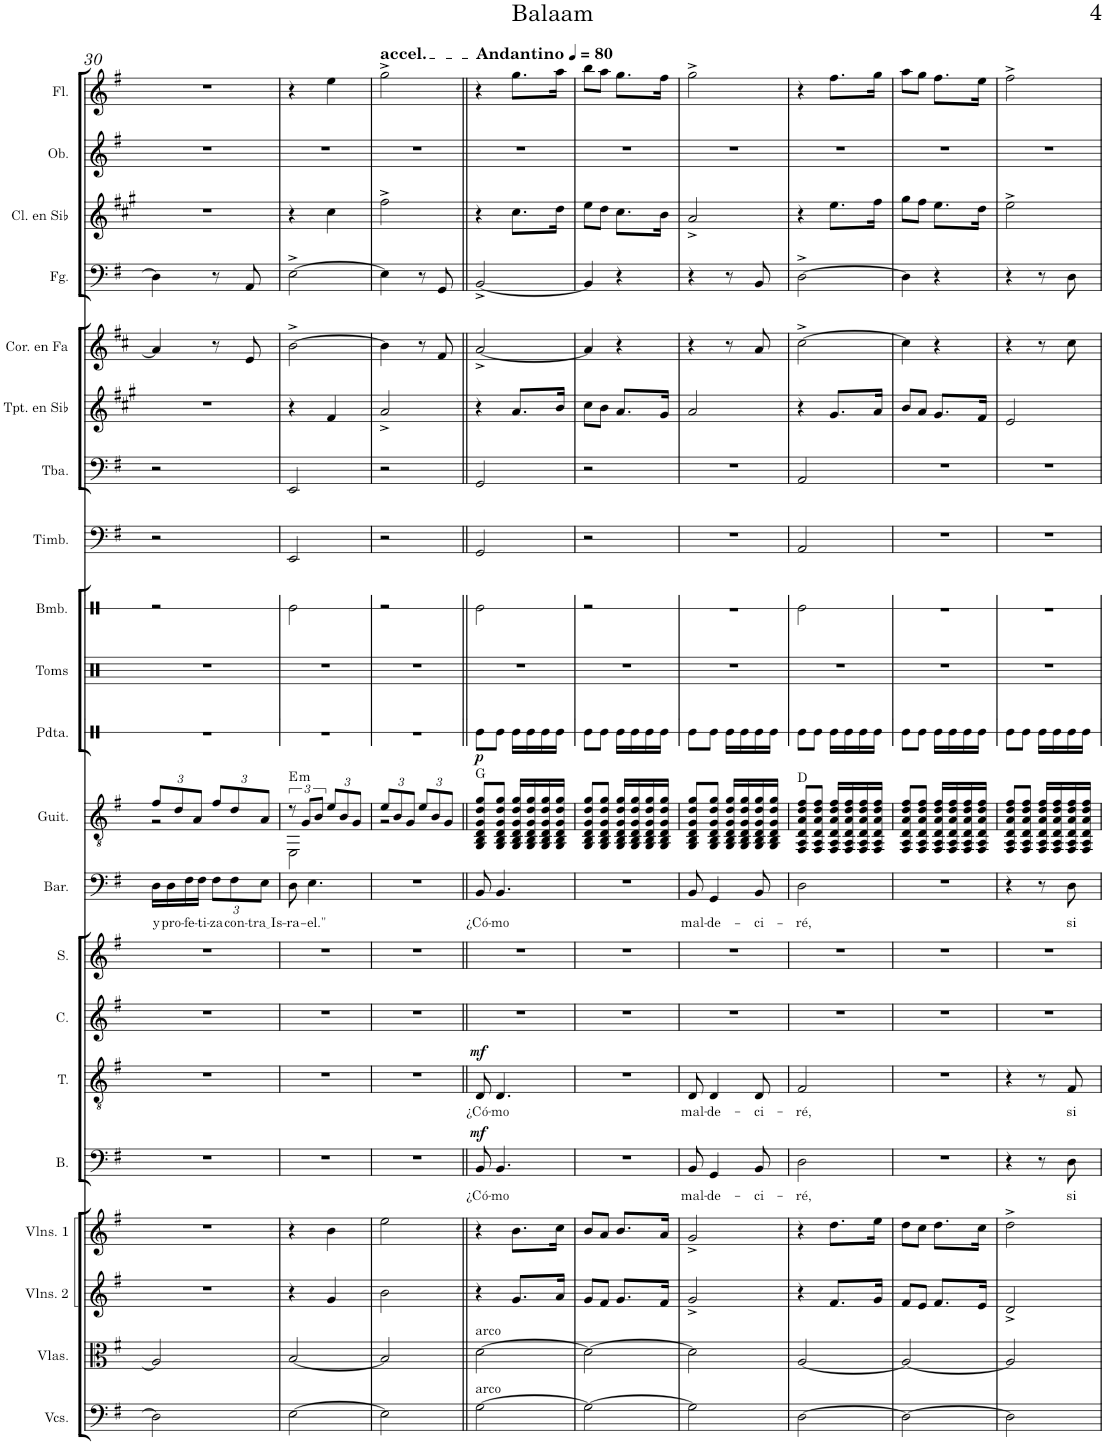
**kern	**kern	**kern	**kern	**kern	**text	**dynam	**kern	**text	**dynam	**kern	**kern	**kern	**text	**kern	**harte	**kern	**dynam	**kern	**kern	**kern	**kern	**kern	**kern	**kern	**kern	**kern	**kern
*part21	*part20	*part19	*part18	*part17	*part17	*part17	*part16	*part16	*part16	*part15	*part14	*part13	*part13	*part12	*part12	*part11	*part11	*part10	*part9	*part8	*part7	*part6	*part5	*part4	*part3	*part2	*part1
*staff21	*staff20	*staff19	*staff18	*staff17	*staff17	*staff17	*staff16	*staff16	*staff16	*staff15	*staff14	*staff13	*staff13	*staff12	*	*staff11	*staff11	*staff10	*staff9	*staff8	*staff7	*staff6	*staff5	*staff4	*staff3	*staff2	*staff1
*I"Violonchelos	*I"Violas	*I"Violines 2	*I"Violines 1	*I"Bajo	*	*	*I"Tenor	*	*	*I"Contralto	*I"Soprano	*I"Barítono	*	*I"Guitarra clásica	*	*I"Pandereta	*	*I"Toms	*I"Bombo	*I"Timbales	*I"Tuba	*I"Trompeta en Sib	*I"Trompa en Fa	*I"Fagot	*I"Clarinete en Sib	*I"Oboe	*I"Flauta
*I'Vcs.	*I'Vlas.	*I'Vlns. 2	*I'Vlns. 1	*I'B.	*	*	*I'T.	*	*	*I'C.	*I'S.	*I'Bar.	*	*I'Guit.	*	*I'Pdta.	*	*I'Toms	*I'Bmb.	*I'Timb.	*I'Tba.	*I'Tpt. en Sib	*	*I'Fg.	*I'Cl. en Sib	*I'Ob.	*I'Fl.
!!LO:PB:g=z
*clefF4	*clefC3	*clefG2	*clefG2	*clefF4	*	*	*clefGv2	*	*	*clefG2	*clefG2	*clefF4	*	*clefGv2	*	*clefX	*	*clefX	*clefX	*clefF4	*clefF4	*clefG2	*clefG2	*clefF4	*clefG2	*clefG2	*clefG2
*	*	*	*	*	*	*	*	*	*	*	*	*	*	*	*	*	*	*	*	*	*	*Trd1c2	*Trd4c7	*	*Trd1c2	*	*
*k[f#]	*k[f#]	*k[f#]	*k[f#]	*k[f#]	*	*	*k[f#]	*	*	*k[f#]	*k[f#]	*k[f#]	*	*k[f#]	*	*k[]	*	*k[]	*k[]	*k[f#]	*k[f#]	*k[f#c#g#]	*k[f#c#]	*k[f#]	*k[f#c#g#]	*k[f#]	*k[f#]
*M2/4	*M2/4	*M2/4	*M2/4	*M2/4	*	*	*M2/4	*	*	*M2/4	*M2/4	*M2/4	*	*M2/4	*	*M2/4	*	*M2/4	*M2/4	*M2/4	*M2/4	*M2/4	*M2/4	*M2/4	*M2/4	*M2/4	*M2/4
=30	=30	=30	=30	=30	=30	=30	=30	=30	=30	=30	=30	=30	=30	=30	=30	=30	=30	=30	=30	=30	=30	=30	=30	=30	=30	=30	=30
!	!	!	!	!	!	!	!	!	!	!	!	!	!LO:LY:b	!	!	!	!	!	!	!	!	!	!	!	!	!	!
*	*	*	*	*	*	*	*	*	*	*	*	*	*	*Xbrackettup	*	*	*	*	*	*	*	*	*	*	*	*	*
*	*	*	*	*	*	*	*	*	*	*	*	*	*	*^	*	*	*	*	*	*	*	*	*	*	*	*	*
2D\]	2A/]	2r	2r	2r	.	.	2r	.	.	2r	2r	16D\LL	y	12f#/L	2r	.	2r	.	2r	2r	2r	2r	2r	4a/]	4D\]	2r	2r	2r
!	!	!	!	!	!	!	!	!	!	!	!	!	!LO:LY:b	!	!	!	!	!	!	!	!	!	!	!	!	!	!	!
.	.	.	.	.	.	.	.	.	.	.	.	16D\	pro-	.	.	.	.	.	.	.	.	.	.	.	.	.	.	.
.	.	.	.	.	.	.	.	.	.	.	.	.	.	12d/	.	.	.	.	.	.	.	.	.	.	.	.	.	.
!	!	!	!	!	!	!	!	!	!	!	!	!	!LO:LY:b	!	!	!	!	!	!	!	!	!	!	!	!	!	!	!
.	.	.	.	.	.	.	.	.	.	.	.	16F#\	-fe-	.	.	.	.	.	.	.	.	.	.	.	.	.	.	.
.	.	.	.	.	.	.	.	.	.	.	.	.	.	12A/J	.	.	.	.	.	.	.	.	.	.	.	.	.	.
!	!	!	!	!	!	!	!	!	!	!	!	!	!LO:LY:b	!	!	!	!	!	!	!	!	!	!	!	!	!	!	!
.	.	.	.	.	.	.	.	.	.	.	.	16F#\JJ	-ti-	.	.	.	.	.	.	.	.	.	.	.	.	.	.	.
*	*	*	*	*	*	*	*	*	*	*	*	*Xbrackettup	*	*	*	*	*	*	*	*	*	*	*	*	*	*	*	*
!	!	!	!	!	!	!	!	!	!	!	!	!	!LO:LY:b	!	!	!	!	!	!	!	!	!	!	!	!	!	!	!
.	.	.	.	.	.	.	.	.	.	.	.	12F#\L	-za	12f#/L	.	.	.	.	.	.	.	.	.	8r	8r	.	.	.
!	!	!	!	!	!	!	!	!	!	!	!	!	!LO:LY:b	!	!	!	!	!	!	!	!	!	!	!	!	!	!	!
.	.	.	.	.	.	.	.	.	.	.	.	12F#\	con-	12d/	.	.	.	.	.	.	.	.	.	.	.	.	.	.
.	.	.	.	.	.	.	.	.	.	.	.	.	.	.	.	.	.	.	.	.	.	.	.	8e/	8AA/	.	.	.
!	!	!	!	!	!	!	!	!	!	!	!	!	!LO:LY:b	!	!	!	!	!	!	!	!	!	!	!	!	!	!	!
.	.	.	.	.	.	.	.	.	.	.	.	12E\J	tra Is	12A/J	.	.	.	.	.	.	.	.	.	.	.	.	.	.
=31	=31	=31	=31	=31	=31	=31	=31	=31	=31	=31	=31	=31	=31	=31	=31	=31	=31	=31	=31	=31	=31	=31	=31	=31	=31	=31	=31	=31
!	!	!	!	!	!	!	!	!	!	!	!	!	!LO:LY:b	!	!	!	!	!	!	!	!	!	!	!	!	!	!	!
*	*	*	*	*	*	*	*	*	*	*	*	*	*	*brackettup	*	*	*	*	*	*	*	*	*	*	*	*	*	*
!	!	!	!	!	!	!	!	!	!	!	!	!	!	!	!	!LO:H:kt=m	!	!	!	!	!	!	!	!	!	!	!	!
[2E\	[2B/	4r	4r	2r	.	.	2r	.	.	2r	2r	8D\	-ra-	12r	2EE\	E:min	2r	.	2r	2Re\	2EE/	2EE/	4r	[2b^\	[2E^\	4r	2r	4r
.	.	.	.	.	.	.	.	.	.	.	.	.	.	12G/L	.	.	.	.	.	.	.	.	.	.	.	.	.	.
!	!	!	!	!	!	!	!	!	!	!	!	!	!LO:LY:b	!	!	!	!	!	!	!	!	!	!	!	!	!	!	!
.	.	.	.	.	.	.	.	.	.	.	.	4.E\	-el."	.	.	.	.	.	.	.	.	.	.	.	.	.	.	.
.	.	.	.	.	.	.	.	.	.	.	.	.	.	12B/J	.	.	.	.	.	.	.	.	.	.	.	.	.	.
*	*	*	*	*	*	*	*	*	*	*	*	*	*	*Xbrackettup	*	*	*	*	*	*	*	*	*	*	*	*	*	*
.	.	4g/	4b\	.	.	.	.	.	.	.	.	.	.	12e/L	.	.	.	.	.	.	.	.	4f#/	.	.	4cc#\	.	4ee\
.	.	.	.	.	.	.	.	.	.	.	.	.	.	12B/	.	.	.	.	.	.	.	.	.	.	.	.	.	.
.	.	.	.	.	.	.	.	.	.	.	.	.	.	12G/J	.	.	.	.	.	.	.	.	.	.	.	.	.	.
=32	=32	=32	=32	=32	=32	=32	=32	=32	=32	=32	=32	=32	=32	=32	=32	=32	=32	=32	=32	=32	=32	=32	=32	=32	=32	=32	=32	=32
!	!	!	!	!	!	!	!	!	!	!	!	!	!	!	!	!	!	!	!	!	!	!	!	!	!	!	!	!LO:TX:a:t=accel.
2E\]	2B/]	2b\	2ee\	2r	.	.	2r	.	.	2r	2r	2r	.	12e/L	2r	.	2r	.	2r	2r	2r	2r	2a^/	4b\]	4E\]	2ff#^\	2r	2gg^\
.	.	.	.	.	.	.	.	.	.	.	.	.	.	12B/	.	.	.	.	.	.	.	.	.	.	.	.	.	.
.	.	.	.	.	.	.	.	.	.	.	.	.	.	12G/J	.	.	.	.	.	.	.	.	.	.	.	.	.	.
.	.	.	.	.	.	.	.	.	.	.	.	.	.	12e/L	.	.	.	.	.	.	.	.	.	8r	8r	.	.	.
.	.	.	.	.	.	.	.	.	.	.	.	.	.	12B/	.	.	.	.	.	.	.	.	.	.	.	.	.	.
.	.	.	.	.	.	.	.	.	.	.	.	.	.	.	.	.	.	.	.	.	.	.	.	8f#/	8GG/	.	.	.
.	.	.	.	.	.	.	.	.	.	.	.	.	.	12G/J	.	.	.	.	.	.	.	.	.	.	.	.	.	.
*	*	*	*	*	*	*	*	*	*	*	*	*	*	*v	*v	*	*	*	*	*	*	*	*	*	*	*	*	*
=33||	=33||	=33||	=33||	=33||	=33||	=33||	=33||	=33||	=33||	=33||	=33||	=33||	=33||	=33||	=33||	=33||	=33||	=33||	=33||	=33||	=33||	=33||	=33||	=33||	=33||	=33||	=33||
*	*	*	*	*	*	*	*	*	*	*	*	*	*	*	*	*	*	*	*	*	*	*	*	*	*	*	*MM80
!	!	!	!	!	!	!	!	!	!	!	!	!	!	!	!	!	!	!	!	!	!	!	!	!	!	!	!LO:TX:a:B:t=Andantino
!	!LO:TX:a:t=arco	!	!	!	!	!	!	!	!	!	!	!	!	!	!	!	!	!	!	!	!	!	!	!	!	!	!
!LO:TX:a:t=arco	!	!	!	!	!	!	!	!	!	!	!	!	!	!	!	!	!	!	!	!	!	!	!	!	!	!	!
!	!	!	!	!	!LO:LY:b	!LO:DY:a	!	!LO:LY:b	!LO:DY:a	!	!	!	!LO:LY:b	!	!	!	!LO:DY:b	!	!	!	!	!	!	!	!	!	!
[2G\	[2d\	4r	4r	8BB/	¿Có-	mf	8D/	¿Có-	mf	2r	2r	8BB/	¿Có-	8GG/ 8BB/ 8D/ 8G/ 8d/ 8g/L	G:maj	8Re\L	p	2r	2Re\	2GG/	2GG/	4r	[2a^/	[2BB^/	4r	2r	4r
!	!	!	!	!	!LO:LY:b	!	!	!LO:LY:b	!	!	!	!	!LO:LY:b	!	!	!	!	!	!	!	!	!	!	!	!	!	!
.	.	.	.	4.BB/	-mo	.	4.D/	-mo	.	.	.	4.BB/	-mo	8GG/ 8BB/ 8D/ 8G/ 8d/ 8g/J	.	8Re\J	.	.	.	.	.	.	.	.	.	.	.
.	.	8.g/L	8.b\L	.	.	.	.	.	.	.	.	.	.	16GG/ 16BB/ 16D/ 16G/ 16d/ 16g/LL	.	16Re\LL	.	.	.	.	.	8.a/L	.	.	8.cc#\L	.	8.gg\L
.	.	.	.	.	.	.	.	.	.	.	.	.	.	16GG/ 16BB/ 16D/ 16G/ 16d/ 16g/	.	16Re\	.	.	.	.	.	.	.	.	.	.	.
.	.	.	.	.	.	.	.	.	.	.	.	.	.	16GG/ 16BB/ 16D/ 16G/ 16d/ 16g/	.	16Re\	.	.	.	.	.	.	.	.	.	.	.
.	.	16a/Jk	16cc\Jk	.	.	.	.	.	.	.	.	.	.	16GG/ 16BB/ 16D/ 16G/ 16d/ 16g/JJ	.	16Re\JJ	.	.	.	.	.	16b/Jk	.	.	16dd\Jk	.	16aa\Jk
=34	=34	=34	=34	=34	=34	=34	=34	=34	=34	=34	=34	=34	=34	=34	=34	=34	=34	=34	=34	=34	=34	=34	=34	=34	=34	=34	=34
2G\_	2d\_	8g/L	8b/L	2r	.	.	2r	.	.	2r	2r	2r	.	8GG/ 8BB/ 8D/ 8G/ 8d/ 8g/L	.	8Re\L	.	2r	2r	2r	2r	8cc#\L	4a/]	4BB/]	8ee\L	2r	8bb\L
.	.	8f#/J	8a/J	.	.	.	.	.	.	.	.	.	.	8GG/ 8BB/ 8D/ 8G/ 8d/ 8g/J	.	8Re\J	.	.	.	.	.	8b\J	.	.	8dd\J	.	8aa\J
.	.	8.g/L	8.b/L	.	.	.	.	.	.	.	.	.	.	16GG/ 16BB/ 16D/ 16G/ 16d/ 16g/LL	.	16Re\LL	.	.	.	.	.	8.a/L	4r	4r	8.cc#\L	.	8.gg\L
.	.	.	.	.	.	.	.	.	.	.	.	.	.	16GG/ 16BB/ 16D/ 16G/ 16d/ 16g/	.	16Re\	.	.	.	.	.	.	.	.	.	.	.
.	.	.	.	.	.	.	.	.	.	.	.	.	.	16GG/ 16BB/ 16D/ 16G/ 16d/ 16g/	.	16Re\	.	.	.	.	.	.	.	.	.	.	.
.	.	16f#/Jk	16a/Jk	.	.	.	.	.	.	.	.	.	.	16GG/ 16BB/ 16D/ 16G/ 16d/ 16g/JJ	.	16Re\JJ	.	.	.	.	.	16g#/Jk	.	.	16b\Jk	.	16ff#\Jk
=35	=35	=35	=35	=35	=35	=35	=35	=35	=35	=35	=35	=35	=35	=35	=35	=35	=35	=35	=35	=35	=35	=35	=35	=35	=35	=35	=35
!	!	!	!	!	!LO:LY:b	!	!	!LO:LY:b	!	!	!	!	!LO:LY:b	!	!	!	!	!	!	!	!	!	!	!	!	!	!
2G\]	2d\]	2g^/	2g^/	8BB/	mal-	.	8D/	mal-	.	2r	2r	8BB/	mal-	8GG/ 8BB/ 8D/ 8G/ 8d/ 8g/L	.	8Re\L	.	2r	2r	2r	2r	2a/	4r	4r	2a^/	2r	2gg^\
!	!	!	!	!	!LO:LY:b	!	!	!LO:LY:b	!	!	!	!	!LO:LY:b	!	!	!	!	!	!	!	!	!	!	!	!	!	!
.	.	.	.	4GG/	-de-	.	4D/	-de-	.	.	.	4GG/	-de-	8GG/ 8BB/ 8D/ 8G/ 8d/ 8g/J	.	8Re\J	.	.	.	.	.	.	.	.	.	.	.
.	.	.	.	.	.	.	.	.	.	.	.	.	.	16GG/ 16BB/ 16D/ 16G/ 16d/ 16g/LL	.	16Re\LL	.	.	.	.	.	.	8r	8r	.	.	.
.	.	.	.	.	.	.	.	.	.	.	.	.	.	16GG/ 16BB/ 16D/ 16G/ 16d/ 16g/	.	16Re\	.	.	.	.	.	.	.	.	.	.	.
!	!	!	!	!	!LO:LY:b	!	!	!LO:LY:b	!	!	!	!	!LO:LY:b	!	!	!	!	!	!	!	!	!	!	!	!	!	!
.	.	.	.	8BB/	-ci-	.	8D/	-ci-	.	.	.	8BB/	-ci-	16GG/ 16BB/ 16D/ 16G/ 16d/ 16g/	.	16Re\	.	.	.	.	.	.	8a/	8BB/	.	.	.
.	.	.	.	.	.	.	.	.	.	.	.	.	.	16GG/ 16BB/ 16D/ 16G/ 16d/ 16g/JJ	.	16Re\JJ	.	.	.	.	.	.	.	.	.	.	.
=36	=36	=36	=36	=36	=36	=36	=36	=36	=36	=36	=36	=36	=36	=36	=36	=36	=36	=36	=36	=36	=36	=36	=36	=36	=36	=36	=36
!	!	!	!	!	!LO:LY:b	!	!	!LO:LY:b	!	!	!	!	!LO:LY:b	!	!	!	!	!	!	!	!	!	!	!	!	!	!
[2D\	[2A/	4r	4r	2D\	-ré,	.	2F#/	-ré,	.	2r	2r	2D\	-ré,	8FF#/ 8AA/ 8D/ 8A/ 8d/ 8f#/L	D:maj	8Re\L	.	2r	2Re\	2AA/	2AA/	4r	[2cc#^\	[2D^\	4r	2r	4r
.	.	.	.	.	.	.	.	.	.	.	.	.	.	8FF#/ 8AA/ 8D/ 8A/ 8d/ 8f#/J	.	8Re\J	.	.	.	.	.	.	.	.	.	.	.
.	.	8.f#/L	8.dd\L	.	.	.	.	.	.	.	.	.	.	16FF#/ 16AA/ 16D/ 16A/ 16d/ 16f#/LL	.	16Re\LL	.	.	.	.	.	8.g#/L	.	.	8.ee\L	.	8.ff#\L
.	.	.	.	.	.	.	.	.	.	.	.	.	.	16FF#/ 16AA/ 16D/ 16A/ 16d/ 16f#/	.	16Re\	.	.	.	.	.	.	.	.	.	.	.
.	.	.	.	.	.	.	.	.	.	.	.	.	.	16FF#/ 16AA/ 16D/ 16A/ 16d/ 16f#/	.	16Re\	.	.	.	.	.	.	.	.	.	.	.
.	.	16g/Jk	16ee\Jk	.	.	.	.	.	.	.	.	.	.	16FF#/ 16AA/ 16D/ 16A/ 16d/ 16f#/JJ	.	16Re\JJ	.	.	.	.	.	16a/Jk	.	.	16ff#\Jk	.	16gg\Jk
=37	=37	=37	=37	=37	=37	=37	=37	=37	=37	=37	=37	=37	=37	=37	=37	=37	=37	=37	=37	=37	=37	=37	=37	=37	=37	=37	=37
2D\_	2A/_	8f#/L	8dd\L	2r	.	.	2r	.	.	2r	2r	2r	.	8FF#/ 8AA/ 8D/ 8A/ 8d/ 8f#/L	.	8Re\L	.	2r	2r	2r	2r	8b/L	4cc#\]	4D\]	8gg#\L	2r	8aa\L
.	.	8e/J	8cc\J	.	.	.	.	.	.	.	.	.	.	8FF#/ 8AA/ 8D/ 8A/ 8d/ 8f#/J	.	8Re\J	.	.	.	.	.	8a/J	.	.	8ff#\J	.	8gg\J
.	.	8.f#/L	8.dd\L	.	.	.	.	.	.	.	.	.	.	16FF#/ 16AA/ 16D/ 16A/ 16d/ 16f#/LL	.	16Re\LL	.	.	.	.	.	8.g#/L	4r	4r	8.ee\L	.	8.ff#\L
.	.	.	.	.	.	.	.	.	.	.	.	.	.	16FF#/ 16AA/ 16D/ 16A/ 16d/ 16f#/	.	16Re\	.	.	.	.	.	.	.	.	.	.	.
.	.	.	.	.	.	.	.	.	.	.	.	.	.	16FF#/ 16AA/ 16D/ 16A/ 16d/ 16f#/	.	16Re\	.	.	.	.	.	.	.	.	.	.	.
.	.	16e/Jk	16cc\Jk	.	.	.	.	.	.	.	.	.	.	16FF#/ 16AA/ 16D/ 16A/ 16d/ 16f#/JJ	.	16Re\JJ	.	.	.	.	.	16f#/Jk	.	.	16dd\Jk	.	16ee\Jk
=38	=38	=38	=38	=38	=38	=38	=38	=38	=38	=38	=38	=38	=38	=38	=38	=38	=38	=38	=38	=38	=38	=38	=38	=38	=38	=38	=38
2D\]	2A/]	2d^/	2dd^\	4r	.	.	4r	.	.	2r	2r	4r	.	8FF#/ 8AA/ 8D/ 8A/ 8d/ 8f#/L	.	8Re\L	.	2r	2r	2r	2r	2e/	4r	4r	2ee^\	2r	2ff#^\
.	.	.	.	.	.	.	.	.	.	.	.	.	.	8FF#/ 8AA/ 8D/ 8A/ 8d/ 8f#/J	.	8Re\J	.	.	.	.	.	.	.	.	.	.	.
.	.	.	.	8r	.	.	8r	.	.	.	.	8r	.	16FF#/ 16AA/ 16D/ 16A/ 16d/ 16f#/LL	.	16Re\LL	.	.	.	.	.	.	8r	8r	.	.	.
.	.	.	.	.	.	.	.	.	.	.	.	.	.	16FF#/ 16AA/ 16D/ 16A/ 16d/ 16f#/	.	16Re\	.	.	.	.	.	.	.	.	.	.	.
!	!	!	!	!	!LO:LY:b	!	!	!LO:LY:b	!	!	!	!	!LO:LY:b	!	!	!	!	!	!	!	!	!	!	!	!	!	!
.	.	.	.	8D\	si	.	8F#/	si	.	.	.	8D\	si	16FF#/ 16AA/ 16D/ 16A/ 16d/ 16f#/	.	16Re\	.	.	.	.	.	.	8cc#\	8D\	.	.	.
.	.	.	.	.	.	.	.	.	.	.	.	.	.	16FF#/ 16AA/ 16D/ 16A/ 16d/ 16f#/JJ	.	16Re\JJ	.	.	.	.	.	.	.	.	.	.	.
=	=	=	=	=	=	=	=	=	=	=	=	=	=	=	=	=	=	=	=	=	=	=	=	=	=	=	=
*-	*-	*-	*-	*-	*-	*-	*-	*-	*-	*-	*-	*-	*-	*-	*-	*-	*-	*-	*-	*-	*-	*-	*-	*-	*-	*-	*-
